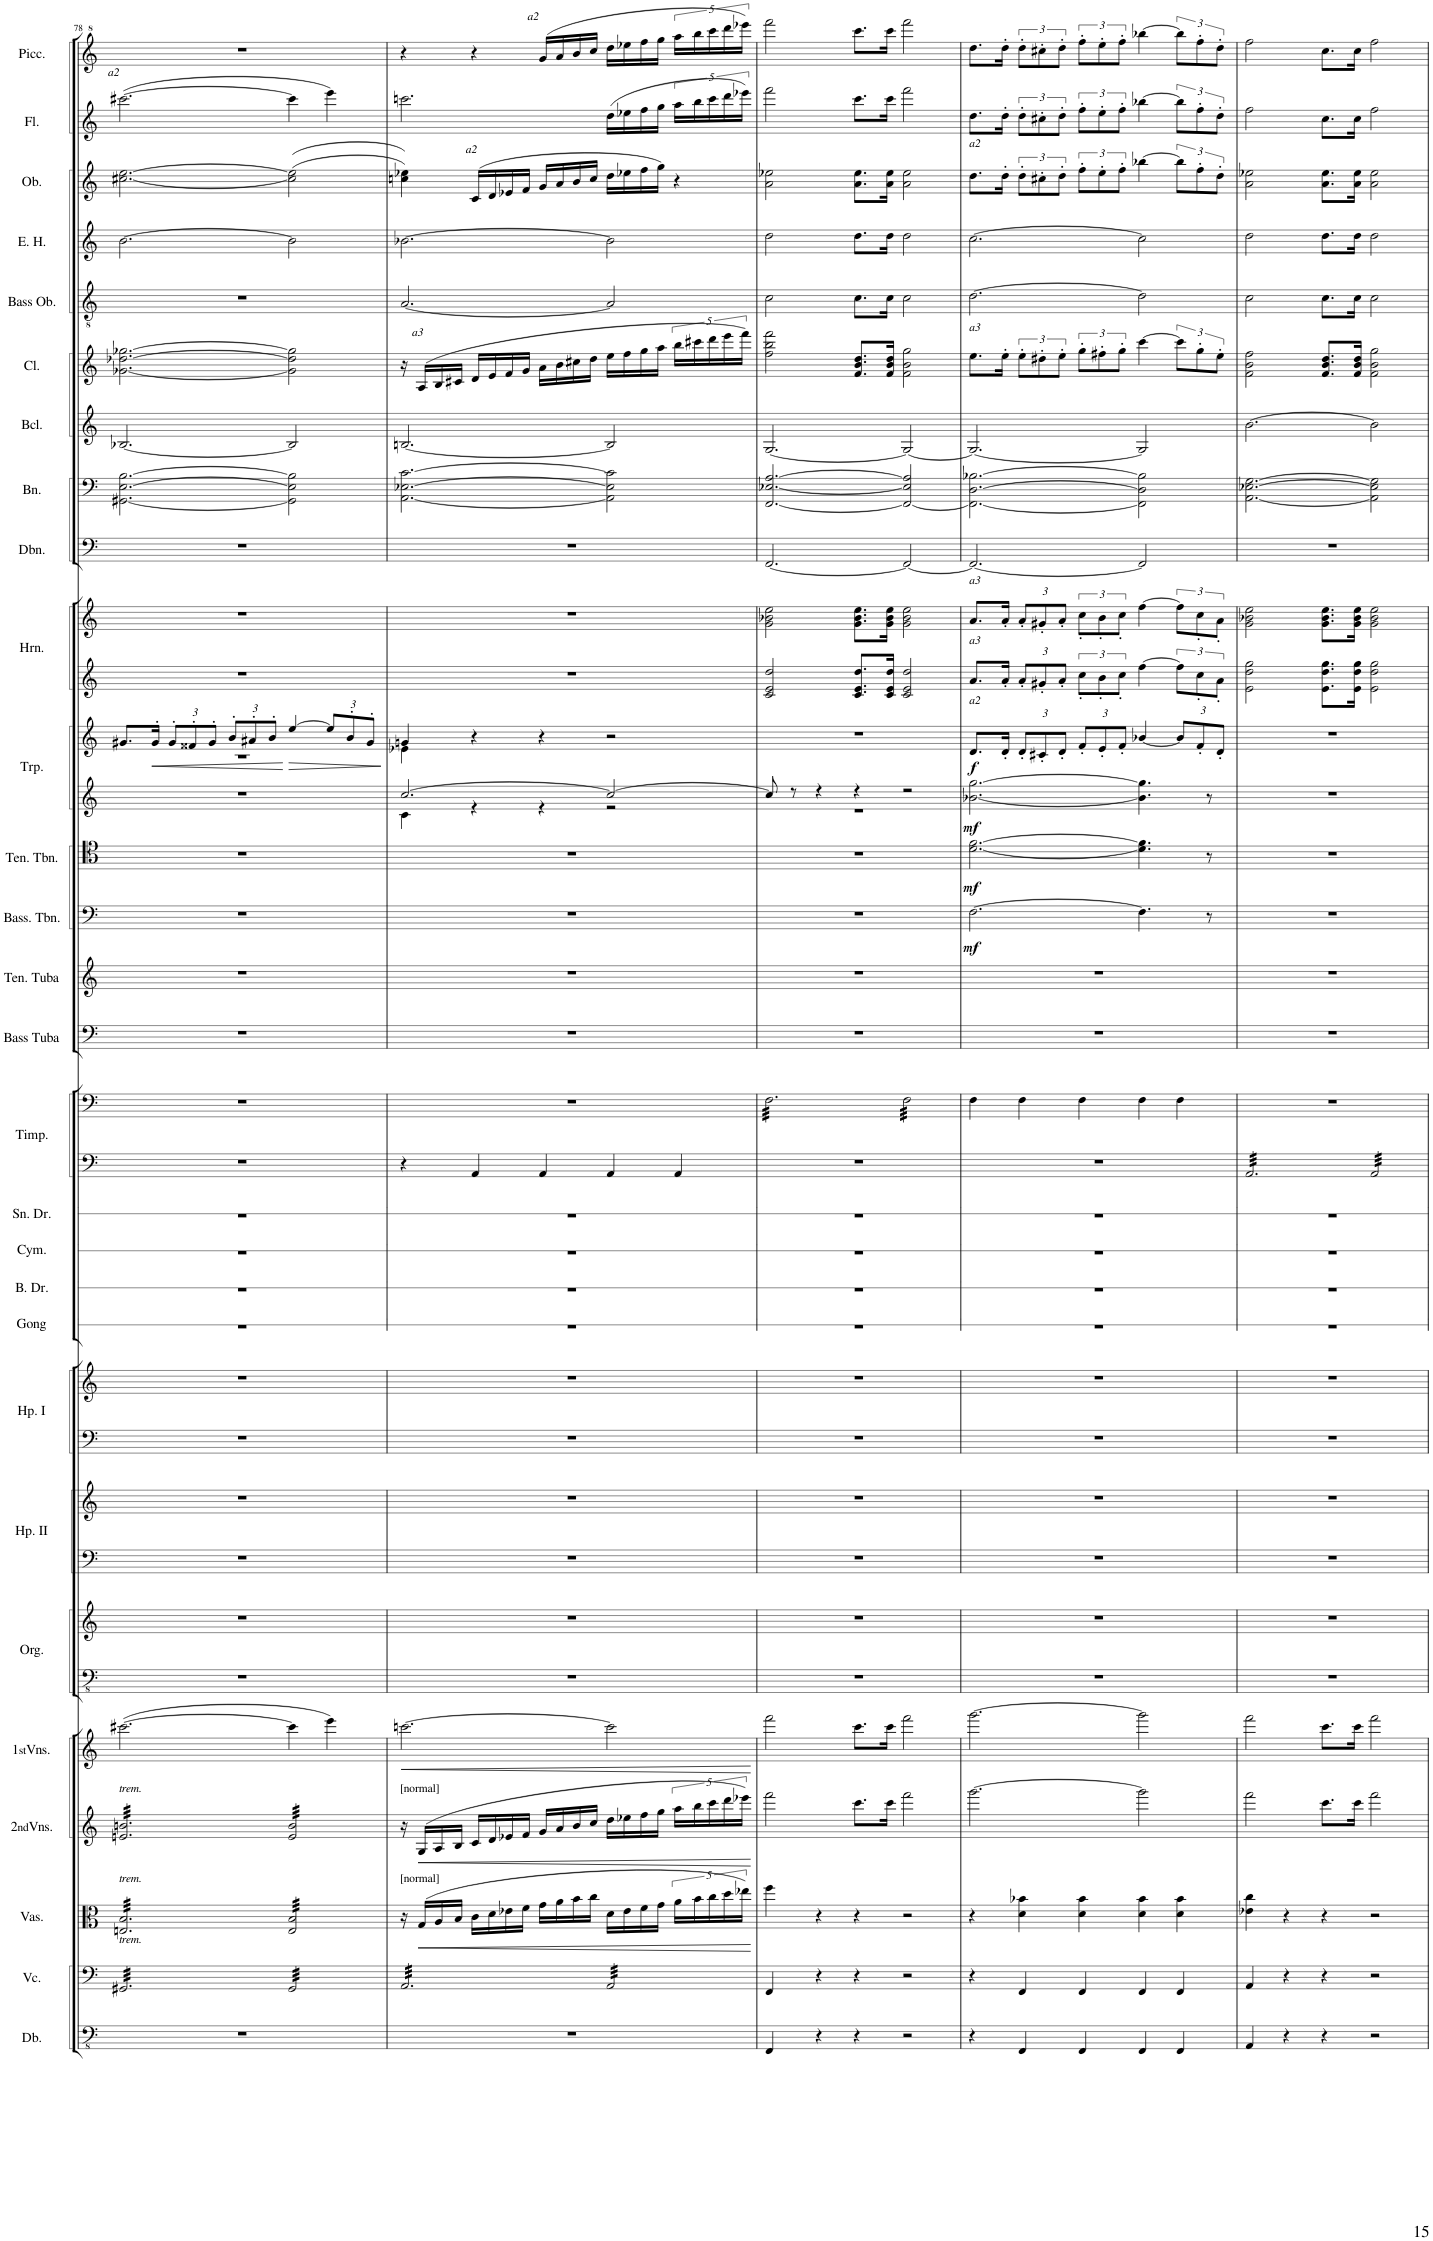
**kern	**kern	**kern	**kern	**kern	**kern	**kern	**kern	**kern	**kern	**kern	**kern	**kern	**kern	**kern	**kern	**kern	**kern	**kern	**kern	**dynam	**kern	**dynam	**kern	**dynam	**kern	**dynam	**kern	**kern	**kern	**kern	**kern	**kern	**kern	**kern	**kern	**kern	**kern
*part34	*part33	*part32	*part31	*part30	*part29	*part28	*part27	*part26	*part25	*part24	*part23	*part22	*part21	*part20	*part19	*part18	*part17	*part16	*part15	*part15	*part14	*part14	*part13	*part13	*part12	*part12	*part11	*part10	*part9	*part8	*part7	*part6	*part5	*part4	*part3	*part2	*part1
*staff34	*staff33	*staff32	*staff31	*staff30	*staff29	*staff28	*staff27	*staff26	*staff25	*staff24	*staff23	*staff22	*staff21	*staff20	*staff19	*staff18	*staff17	*staff16	*staff15	*staff15	*staff14	*staff14	*staff13	*staff13	*staff12	*staff12	*staff11	*staff10	*staff9	*staff8	*staff7	*staff6	*staff5	*staff4	*staff3	*staff2	*staff1
*I"Doublebasses	*I"Violoncellos	*I"Violas	*I"2ndViolins	*I"1stViolins	*I"Organ	*I"Organ	*I"Harp II	*I"Harp II	*I"Harp I	*I"Harp I	*I"Gong	*I"Bass Drum	*I"Cymbal	*I"Side Drum	*I"6 Timpani (two players)	*I"6 Timpani (two players)	*I"Bass Tuba	*I"Tenor Tuba in Bb	*I"Bass Trombone	*	*I"2 Tenor Trombones	*	*I"4 Trumpets in C	*	*I"4 Trumpets in C	*	*I"6 Horns in F	*I"6 Horns in F	*I"Double Bassoon	*I"3 Bassoons	*I"Bass Clarinet in Bb	*I"3 Clarinets in Bb	*I"Bass Oboe	*I"English Horn	*I"2 Oboes	*I"2 Flutes	*I"2 Piccolos
*I'Db.	*I'Vc.	*I'Vas.	*I'2ndVns.	*I'1stVns.	*I'Org.	*I'Org.	*I'Hp. II	*I'Hp. II	*I'Hp. I	*I'Hp. I	*I'Gong	*I'B. Dr.	*I'Cym.	*	*I'Timp.	*I'Timp.	*I'Bass Tuba	*I'Ten. Tuba	*I'Bass. Tbn.	*	*I'Ten. Tbn.	*	*I'Trp.	*	*I'Trp.	*	*I'Hrn.	*I'Hrn.	*I'Dbn.	*I'Bn.	*I'Bcl.	*I'Cl.	*I'Bass Ob.	*I'E. H.	*I'Ob.	*I'Fl.	*I'Picc.
!!LO:PB:g=z
*clefFv4	*clefF4	*clefC3	*clefG2	*clefG2	*clefFv4	*clefG2	*clefF4	*clefG2	*clefF4	*clefG2	*clefX	*clefX	*clefX	*clefX	*clefF4	*clefF4	*clefF4	*clefG2	*clefF4	*	*clefC4	*	*clefG2	*	*clefG2	*	*clefG2	*clefG2	*clefF4	*clefF4	*clefG2	*clefG2	*clefGv2	*clefG2	*clefG2	*clefG2	*clefG^2
*Trd7c12	*	*	*	*	*	*	*	*	*	*	*	*	*	*	*	*	*	*Trd8c14	*	*	*	*	*	*	*	*	*Trd4c7	*Trd4c7	*Trd7c12	*	*Trd8c14	*Trd1c2	*	*Trd4c7	*	*	*Trd-7c-12
*k[]	*k[]	*k[]	*k[]	*k[]	*k[]	*k[]	*k[]	*k[]	*k[]	*k[]	*k[]	*k[]	*k[]	*k[]	*k[]	*k[]	*k[]	*k[]	*k[]	*	*k[]	*	*k[]	*	*k[]	*	*k[]	*k[]	*k[]	*k[]	*k[]	*k[]	*k[]	*k[]	*k[]	*k[]	*k[]
*M5/4	*M5/4	*M5/4	*M5/4	*M5/4	*M5/4	*M5/4	*M5/4	*M5/4	*M5/4	*M5/4	*M5/4	*M5/4	*M5/4	*M5/4	*M5/4	*M5/4	*M5/4	*M5/4	*M5/4	*	*M5/4	*	*M5/4	*	*M5/4	*	*M5/4	*M5/4	*M5/4	*M5/4	*M5/4	*M5/4	*M5/4	*M5/4	*M5/4	*M5/4	*M5/4
=78	=78	=78	=78	=78	=78	=78	=78	=78	=78	=78	=78	=78	=78	=78	=78	=78	=78	=78	=78	=78	=78	=78	=78	=78	=78	=78	=78	=78	=78	=78	=78	=78	=78	=78	=78	=78	=78
*	*	*	*	*	*	*	*	*	*	*	*	*	*	*	*	*	*	*	*	*	*	*	*	*	*^	*	*	*	*	*	*	*	*	*	*	*	*
!	!	!	!	!	!	!	!	!	!	!	!	!	!	!	!	!	!	!	!	!	!	!	!	!	!	!	!	!	!	!	!	!	!	!	!	!	!LO:TX:a:i:t=a2	!
!	!	!	!LO:TX:a:i:t=trem.	!	!	!	!	!	!	!	!	!	!	!	!	!	!	!	!	!	!	!	!	!	!	!	!	!	!	!	!	!	!	!	!	!	!	!
!	!	!LO:TX:a:i:t=trem.	!	!	!	!	!	!	!	!	!	!	!	!	!	!	!	!	!	!	!	!	!	!	!	!	!	!	!	!	!	!	!	!	!	!	!	!
!	!LO:TX:a:i:t=trem.	!	!	!	!	!	!	!	!	!	!	!	!	!	!	!	!	!	!	!	!	!	!	!	!	!	!	!	!	!	!	!	!	!	!	!	!	!
*	*tremolo	*	*	*	*	*	*	*	*	*	*	*	*	*	*	*	*	*	*	*	*	*	*	*	*	*	*	*	*	*	*	*	*	*	*	*	*	*
*	*	*tremolo	*	*	*	*	*	*	*	*	*	*	*	*	*	*	*	*	*	*	*	*	*	*	*	*	*	*	*	*	*	*	*	*	*	*	*	*
*	*	*	*tremolo	*	*	*	*	*	*	*	*	*	*	*	*	*	*	*	*	*	*	*	*	*	*	*	*	*	*	*	*	*	*	*	*	*	*	*
4%5r	32GG#X/LLL	32En/ 32B/LLL	32en/ 32bn/LLL	([2.ccc#X\	4%5r	4%5r	4%5r	4%5r	4%5r	4%5r	4%5r	4%5r	4%5r	4%5r	4%5r	4%5r	4%5r	4%5r	4%5r	.	4%5r	.	4%5r	.	8.g#X/L	4%5r	.	4%5r	4%5r	4%5r	[2.GG#X\ [2.E\ [2.B\	[2.B-X/	[2.g-X\ [2.dd-X\ [2.gg-X\	4%5r	[2.b\	[2.cc#X\ [2.ee\	([2.ccc#X\	4%5r
.	32GG#X/	32En/ 32B/	32en/ 32bn/	.	.	.	.	.	.	.	.	.	.	.	.	.	.	.	.	.	.	.	.	.	.	.	.	.	.	.	.	.	.	.	.	.	.	.
.	32GG#X/	32En/ 32B/	32en/ 32bn/	.	.	.	.	.	.	.	.	.	.	.	.	.	.	.	.	.	.	.	.	.	.	.	.	.	.	.	.	.	.	.	.	.	.	.
.	32GG#X/	32En/ 32B/	32en/ 32bn/	.	.	.	.	.	.	.	.	.	.	.	.	.	.	.	.	.	.	.	.	.	.	.	.	.	.	.	.	.	.	.	.	.	.	.
.	32GG#X/	32En/ 32B/	32en/ 32bn/	.	.	.	.	.	.	.	.	.	.	.	.	.	.	.	.	.	.	.	.	.	.	.	.	.	.	.	.	.	.	.	.	.	.	.
.	32GG#X/	32En/ 32B/	32en/ 32bn/	.	.	.	.	.	.	.	.	.	.	.	.	.	.	.	.	.	.	.	.	.	.	.	.	.	.	.	.	.	.	.	.	.	.	.
!	!	!	!	!	!	!	!	!	!	!	!	!	!	!	!	!	!	!	!	!	!	!	!	!	!	!	!LO:HP:b	!	!	!	!	!	!	!	!	!	!	!
.	32GG#X/	32En/ 32B/	32en/ 32bn/	.	.	.	.	.	.	.	.	.	.	.	.	.	.	.	.	.	.	.	.	.	16g#'>/Jk	.	<	.	.	.	.	.	.	.	.	.	.	.
.	32GG#X/	32En/ 32B/	32en/ 32bn/	.	.	.	.	.	.	.	.	.	.	.	.	.	.	.	.	.	.	.	.	.	.	.	.	.	.	.	.	.	.	.	.	.	.	.
*	*	*	*	*	*	*	*	*	*	*	*	*	*	*	*	*	*	*	*	*	*	*	*	*	*Xbrackettup	*	*	*	*	*	*	*	*	*	*	*	*	*
.	32GG#X/	32En/ 32B/	32en/ 32bn/	.	.	.	.	.	.	.	.	.	.	.	.	.	.	.	.	.	.	.	.	.	12g#'>/L	.	.	.	.	.	.	.	.	.	.	.	.	.
.	32GG#X/	32En/ 32B/	32en/ 32bn/	.	.	.	.	.	.	.	.	.	.	.	.	.	.	.	.	.	.	.	.	.	.	.	.	.	.	.	.	.	.	.	.	.	.	.
.	32GG#X/	32En/ 32B/	32en/ 32bn/	.	.	.	.	.	.	.	.	.	.	.	.	.	.	.	.	.	.	.	.	.	.	.	.	.	.	.	.	.	.	.	.	.	.	.
.	.	.	.	.	.	.	.	.	.	.	.	.	.	.	.	.	.	.	.	.	.	.	.	.	12f##X'>/	.	.	.	.	.	.	.	.	.	.	.	.	.
.	32GG#X/	32En/ 32B/	32en/ 32bn/	.	.	.	.	.	.	.	.	.	.	.	.	.	.	.	.	.	.	.	.	.	.	.	.	.	.	.	.	.	.	.	.	.	.	.
.	32GG#X/	32En/ 32B/	32en/ 32bn/	.	.	.	.	.	.	.	.	.	.	.	.	.	.	.	.	.	.	.	.	.	.	.	.	.	.	.	.	.	.	.	.	.	.	.
.	32GG#X/	32En/ 32B/	32en/ 32bn/	.	.	.	.	.	.	.	.	.	.	.	.	.	.	.	.	.	.	.	.	.	.	.	.	.	.	.	.	.	.	.	.	.	.	.
.	.	.	.	.	.	.	.	.	.	.	.	.	.	.	.	.	.	.	.	.	.	.	.	.	12g#'>/J	.	.	.	.	.	.	.	.	.	.	.	.	.
.	32GG#X/	32En/ 32B/	32en/ 32bn/	.	.	.	.	.	.	.	.	.	.	.	.	.	.	.	.	.	.	.	.	.	.	.	.	.	.	.	.	.	.	.	.	.	.	.
.	32GG#X/	32En/ 32B/	32en/ 32bn/	.	.	.	.	.	.	.	.	.	.	.	.	.	.	.	.	.	.	.	.	.	.	.	.	.	.	.	.	.	.	.	.	.	.	.
.	32GG#X/	32En/ 32B/	32en/ 32bn/	.	.	.	.	.	.	.	.	.	.	.	.	.	.	.	.	.	.	.	.	.	12b'>/L	.	.	.	.	.	.	.	.	.	.	.	.	.
.	32GG#X/	32En/ 32B/	32en/ 32bn/	.	.	.	.	.	.	.	.	.	.	.	.	.	.	.	.	.	.	.	.	.	.	.	.	.	.	.	.	.	.	.	.	.	.	.
.	32GG#X/	32En/ 32B/	32en/ 32bn/	.	.	.	.	.	.	.	.	.	.	.	.	.	.	.	.	.	.	.	.	.	.	.	.	.	.	.	.	.	.	.	.	.	.	.
.	.	.	.	.	.	.	.	.	.	.	.	.	.	.	.	.	.	.	.	.	.	.	.	.	12a#X'>/	.	.	.	.	.	.	.	.	.	.	.	.	.
.	32GG#X/	32En/ 32B/	32en/ 32bn/	.	.	.	.	.	.	.	.	.	.	.	.	.	.	.	.	.	.	.	.	.	.	.	.	.	.	.	.	.	.	.	.	.	.	.
.	32GG#X/	32En/ 32B/	32en/ 32bn/	.	.	.	.	.	.	.	.	.	.	.	.	.	.	.	.	.	.	.	.	.	.	.	.	.	.	.	.	.	.	.	.	.	.	.
.	32GG#X/	32En/ 32B/	32en/ 32bn/	.	.	.	.	.	.	.	.	.	.	.	.	.	.	.	.	.	.	.	.	.	.	.	.	.	.	.	.	.	.	.	.	.	.	.
.	.	.	.	.	.	.	.	.	.	.	.	.	.	.	.	.	.	.	.	.	.	.	.	.	12b'>/J	.	.	.	.	.	.	.	.	.	.	.	.	.
.	32GG#X/	32En/ 32B/	32en/ 32bn/	.	.	.	.	.	.	.	.	.	.	.	.	.	.	.	.	.	.	.	.	.	.	.	.	.	.	.	.	.	.	.	.	.	.	.
.	32GG#X/JJJ	32En/ 32B/JJJ	32en/ 32bn/JJJ	.	.	.	.	.	.	.	.	.	.	.	.	.	.	.	.	.	.	.	.	.	.	.	.	.	.	.	.	.	.	.	.	.	.	.
.	32GG#/LLL	32E/ 32B/LLL	32e/ 32b/LLL	4ccc#\]	.	.	.	.	.	.	.	.	.	.	.	.	.	.	.	.	.	.	.	.	[4ee/	.	.	.	.	.	2GG#\] 2E\] 2B\]	2B-/]	2g-\] 2dd-\] 2gg-\]	.	2b\]	((2cc#\] 2ee\]	4ccc#\]	.
.	32GG#/	32E/ 32B/	32e/ 32b/	.	.	.	.	.	.	.	.	.	.	.	.	.	.	.	.	.	.	.	.	.	.	.	.	.	.	.	.	.	.	.	.	.	.	.
.	32GG#/	32E/ 32B/	32e/ 32b/	.	.	.	.	.	.	.	.	.	.	.	.	.	.	.	.	.	.	.	.	.	.	.	.	.	.	.	.	.	.	.	.	.	.	.
.	32GG#/	32E/ 32B/	32e/ 32b/	.	.	.	.	.	.	.	.	.	.	.	.	.	.	.	.	.	.	.	.	.	.	.	.	.	.	.	.	.	.	.	.	.	.	.
.	32GG#/	32E/ 32B/	32e/ 32b/	.	.	.	.	.	.	.	.	.	.	.	.	.	.	.	.	.	.	.	.	.	.	.	.	.	.	.	.	.	.	.	.	.	.	.
.	32GG#/	32E/ 32B/	32e/ 32b/	.	.	.	.	.	.	.	.	.	.	.	.	.	.	.	.	.	.	.	.	.	.	.	.	.	.	.	.	.	.	.	.	.	.	.
.	32GG#/	32E/ 32B/	32e/ 32b/	.	.	.	.	.	.	.	.	.	.	.	.	.	.	.	.	.	.	.	.	.	.	.	.	.	.	.	.	.	.	.	.	.	.	.
.	32GG#/	32E/ 32B/	32e/ 32b/	.	.	.	.	.	.	.	.	.	.	.	.	.	.	.	.	.	.	.	.	.	.	.	.	.	.	.	.	.	.	.	.	.	.	.
.	32GG#/	32E/ 32B/	32e/ 32b/	4eee\)	.	.	.	.	.	.	.	.	.	.	.	.	.	.	.	.	.	.	.	.	12ee/L]	.	.	.	.	.	.	.	.	.	.	.	4eee\)	.
.	32GG#/	32E/ 32B/	32e/ 32b/	.	.	.	.	.	.	.	.	.	.	.	.	.	.	.	.	.	.	.	.	.	.	.	.	.	.	.	.	.	.	.	.	.	.	.
.	32GG#/	32E/ 32B/	32e/ 32b/	.	.	.	.	.	.	.	.	.	.	.	.	.	.	.	.	.	.	.	.	.	.	.	.	.	.	.	.	.	.	.	.	.	.	.
.	.	.	.	.	.	.	.	.	.	.	.	.	.	.	.	.	.	.	.	.	.	.	.	.	12b'>/	.	.	.	.	.	.	.	.	.	.	.	.	.
.	32GG#/	32E/ 32B/	32e/ 32b/	.	.	.	.	.	.	.	.	.	.	.	.	.	.	.	.	.	.	.	.	.	.	.	.	.	.	.	.	.	.	.	.	.	.	.
.	32GG#/	32E/ 32B/	32e/ 32b/	.	.	.	.	.	.	.	.	.	.	.	.	.	.	.	.	.	.	.	.	.	.	.	.	.	.	.	.	.	.	.	.	.	.	.
.	32GG#/	32E/ 32B/	32e/ 32b/	.	.	.	.	.	.	.	.	.	.	.	.	.	.	.	.	.	.	.	.	.	.	.	.	.	.	.	.	.	.	.	.	.	.	.
.	.	.	.	.	.	.	.	.	.	.	.	.	.	.	.	.	.	.	.	.	.	.	.	.	12g#'>/J	.	.	.	.	.	.	.	.	.	.	.	.	.
.	32GG#/	32E/ 32B/	32e/ 32b/	.	.	.	.	.	.	.	.	.	.	.	.	.	.	.	.	.	.	.	.	.	.	.	.	.	.	.	.	.	.	.	.	.	.	.
.	32GG#/JJJ	32E/ 32B/JJJ	32e/ 32b/JJJ	.	.	.	.	.	.	.	.	.	.	.	.	.	.	.	.	.	.	.	.	.	.	.	.	.	.	.	.	.	.	.	.	.	.	.
*	*	*	*Xtremolo	*	*	*	*	*	*	*	*	*	*	*	*	*	*	*	*	*	*	*	*	*	*	*	*	*	*	*	*	*	*	*	*	*	*	*
*	*	*Xtremolo	*	*	*	*	*	*	*	*	*	*	*	*	*	*	*	*	*	*	*	*	*	*	*	*	*	*	*	*	*	*	*	*	*	*	*	*
*	*	*	*	*	*	*	*	*	*	*	*	*	*	*	*	*	*	*	*	*	*	*	*	*	*v	*v	*	*	*	*	*	*	*	*	*	*	*	*
.	.	.	.	.	.	.	.	.	.	.	.	.	.	.	.	.	.	.	.	.	.	.	.	.	.	[	.	.	.	.	.	.	.	.	.	.	.
=79	=79	=79	=79	=79	=79	=79	=79	=79	=79	=79	=79	=79	=79	=79	=79	=79	=79	=79	=79	=79	=79	=79	=79	=79	=79	=79	=79	=79	=79	=79	=79	=79	=79	=79	=79	=79	=79
*	*	*	*	*	*	*	*	*	*	*	*	*	*	*	*	*	*	*	*	*	*	*	*^	*	*^	*	*	*	*	*	*	*	*	*	*	*	*
!	!	!	!LO:TX:a:t=[normal]	!	!	!	!	!	!	!	!	!	!	!	!	!	!	!	!	!	!	!	!	!	!	!	!	!	!	!	!	!	!	!	!	!	!	!	!
!	!	!LO:TX:a:t=[normal]	!	!	!	!	!	!	!	!	!	!	!	!	!	!	!	!	!	!	!	!	!	!	!	!	!	!	!	!	!	!	!	!	!	!	!	!	!
4%5r	32AA/LLL	16r	16r	[2.cccn\	4%5r	4%5r	4%5r	4%5r	4%5r	4%5r	4%5r	4%5r	4%5r	4%5r	4r	4%5r	4%5r	4%5r	4%5r	.	4%5r	.	[2.cc/	4c\	.	4gn/	4e-X\	.	4%5r	4%5r	4%5r	[2.AA\ [2.E-X\ [2.c\	[2.Bn/	16r	[2.A/	[2.b-X\	4ccn\ 4ee-X\))	2.cccn\	4r
.	32AA/	.	.	.	.	.	.	.	.	.	.	.	.	.	.	.	.	.	.	.	.	.	.	.	.	.	.	.	.	.	.	.	.	.	.	.	.	.	.
!	!	!	!	!	!	!	!	!	!	!	!	!	!	!	!	!	!	!	!	!	!	!	!	!	!	!	!	!	!	!	!	!	!	!LO:TX:a:i:t=a3	!	!	!	!	!
.	32AA/	(16G/LL	(16G/LL	.	.	.	.	.	.	.	.	.	.	.	.	.	.	.	.	.	.	.	.	.	.	.	.	.	.	.	.	.	.	(16A/LL	.	.	.	.	.
.	32AA/	.	.	.	.	.	.	.	.	.	.	.	.	.	.	.	.	.	.	.	.	.	.	.	.	.	.	.	.	.	.	.	.	.	.	.	.	.	.
.	32AA/	16A/	16A/	.	.	.	.	.	.	.	.	.	.	.	.	.	.	.	.	.	.	.	.	.	.	.	.	.	.	.	.	.	.	16B/	.	.	.	.	.
.	32AA/	.	.	.	.	.	.	.	.	.	.	.	.	.	.	.	.	.	.	.	.	.	.	.	.	.	.	.	.	.	.	.	.	.	.	.	.	.	.
.	32AA/	16B/JJ	16B/JJ	.	.	.	.	.	.	.	.	.	.	.	.	.	.	.	.	.	.	.	.	.	.	.	.	.	.	.	.	.	.	16c#X/JJ	.	.	.	.	.
.	32AA/	.	.	.	.	.	.	.	.	.	.	.	.	.	.	.	.	.	.	.	.	.	.	.	.	.	.	.	.	.	.	.	.	.	.	.	.	.	.
!	!	!	!	!	!	!	!	!	!	!	!	!	!	!	!	!	!	!	!	!	!	!	!	!	!	!	!	!	!	!	!	!	!	!	!	!	!LO:TX:a:i:t=a2	!	!
.	32AA/	16c\LL	16c/LL	.	.	.	.	.	.	.	.	.	.	.	4AA/	.	.	.	.	.	.	.	.	4r	.	4r	1ryy	.	.	.	.	.	.	16d/LL	.	.	(16c/LL	.	4r
.	32AA/	.	.	.	.	.	.	.	.	.	.	.	.	.	.	.	.	.	.	.	.	.	.	.	.	.	.	.	.	.	.	.	.	.	.	.	.	.	.
.	32AA/	16d\	16d/	.	.	.	.	.	.	.	.	.	.	.	.	.	.	.	.	.	.	.	.	.	.	.	.	.	.	.	.	.	.	16e/	.	.	16d/	.	.
.	32AA/	.	.	.	.	.	.	.	.	.	.	.	.	.	.	.	.	.	.	.	.	.	.	.	.	.	.	.	.	.	.	.	.	.	.	.	.	.	.
.	32AA/	16e-X\	16e-X/	.	.	.	.	.	.	.	.	.	.	.	.	.	.	.	.	.	.	.	.	.	.	.	.	.	.	.	.	.	.	16f/	.	.	16e-X/	.	.
.	32AA/	.	.	.	.	.	.	.	.	.	.	.	.	.	.	.	.	.	.	.	.	.	.	.	.	.	.	.	.	.	.	.	.	.	.	.	.	.	.
.	32AA/	16f\JJ	16f/JJ	.	.	.	.	.	.	.	.	.	.	.	.	.	.	.	.	.	.	.	.	.	.	.	.	.	.	.	.	.	.	16g/JJ	.	.	16f/JJ	.	.
.	32AA/	.	.	.	.	.	.	.	.	.	.	.	.	.	.	.	.	.	.	.	.	.	.	.	.	.	.	.	.	.	.	.	.	.	.	.	.	.	.
!	!	!	!	!	!	!	!	!	!	!	!	!	!	!	!	!	!	!	!	!	!	!	!	!	!	!	!	!	!	!	!	!	!	!	!	!	!	!	!LO:TX:a:i:t=a2
.	32AA/	16g\LL	16g/LL	.	.	.	.	.	.	.	.	.	.	.	4AA/	.	.	.	.	.	.	.	.	4r	.	4r	.	.	.	.	.	.	.	16a\LL	.	.	16g/LL	.	(16gg/LL
.	32AA/	.	.	.	.	.	.	.	.	.	.	.	.	.	.	.	.	.	.	.	.	.	.	.	.	.	.	.	.	.	.	.	.	.	.	.	.	.	.
.	32AA/	16a\	16a/	.	.	.	.	.	.	.	.	.	.	.	.	.	.	.	.	.	.	.	.	.	.	.	.	.	.	.	.	.	.	16b\	.	.	16a/	.	16aa/
.	32AA/	.	.	.	.	.	.	.	.	.	.	.	.	.	.	.	.	.	.	.	.	.	.	.	.	.	.	.	.	.	.	.	.	.	.	.	.	.	.
.	32AA/	16b\	16b/	.	.	.	.	.	.	.	.	.	.	.	.	.	.	.	.	.	.	.	.	.	.	.	.	.	.	.	.	.	.	16cc#X\	.	.	16b/	.	16bb/
.	32AA/	.	.	.	.	.	.	.	.	.	.	.	.	.	.	.	.	.	.	.	.	.	.	.	.	.	.	.	.	.	.	.	.	.	.	.	.	.	.
.	32AA/	16cc\JJ	16cc/JJ	.	.	.	.	.	.	.	.	.	.	.	.	.	.	.	.	.	.	.	.	.	.	.	.	.	.	.	.	.	.	16dd\JJ	.	.	16cc/JJ	.	16ccc/JJ
.	32AA/JJJ	.	.	.	.	.	.	.	.	.	.	.	.	.	.	.	.	.	.	.	.	.	.	.	.	.	.	.	.	.	.	.	.	.	.	.	.	.	.
.	32AA/LLL	16d\LL	16dd\LL	2ccc\]	.	.	.	.	.	.	.	.	.	.	4AA/	.	.	.	.	.	.	.	2cc/_	2r	.	2r	.	.	.	.	.	2AA\] 2E-\] 2c\]	2B/]	16ee\LL	2A/]	2b-\]	16dd\LL	(16dd\LL	16ddd\LL
.	32AA/	.	.	.	.	.	.	.	.	.	.	.	.	.	.	.	.	.	.	.	.	.	.	.	.	.	.	.	.	.	.	.	.	.	.	.	.	.	.
.	32AA/	16e-\	16ee-X\	.	.	.	.	.	.	.	.	.	.	.	.	.	.	.	.	.	.	.	.	.	.	.	.	.	.	.	.	.	.	16ff\	.	.	16ee-X\	16ee-X\	16eee-X\
.	32AA/	.	.	.	.	.	.	.	.	.	.	.	.	.	.	.	.	.	.	.	.	.	.	.	.	.	.	.	.	.	.	.	.	.	.	.	.	.	.
.	32AA/	16f\	16ff\	.	.	.	.	.	.	.	.	.	.	.	.	.	.	.	.	.	.	.	.	.	.	.	.	.	.	.	.	.	.	16gg\	.	.	16ff\	16ff\	16fff\
.	32AA/	.	.	.	.	.	.	.	.	.	.	.	.	.	.	.	.	.	.	.	.	.	.	.	.	.	.	.	.	.	.	.	.	.	.	.	.	.	.
.	32AA/	16g\JJ	16gg\JJ	.	.	.	.	.	.	.	.	.	.	.	.	.	.	.	.	.	.	.	.	.	.	.	.	.	.	.	.	.	.	16aa\JJ	.	.	16gg\JJ)	16gg\JJ	16ggg\JJ
.	32AA/	.	.	.	.	.	.	.	.	.	.	.	.	.	.	.	.	.	.	.	.	.	.	.	.	.	.	.	.	.	.	.	.	.	.	.	.	.	.
.	32AA/	20a\LL	20aa\LL	.	.	.	.	.	.	.	.	.	.	.	4AA/	.	.	.	.	.	.	.	.	.	.	.	.	.	.	.	.	.	.	20bb\LL	.	.	4r	20aa\LL	20aaa\LL
.	32AA/	.	.	.	.	.	.	.	.	.	.	.	.	.	.	.	.	.	.	.	.	.	.	.	.	.	.	.	.	.	.	.	.	.	.	.	.	.	.
.	.	20b\	20bb\	.	.	.	.	.	.	.	.	.	.	.	.	.	.	.	.	.	.	.	.	.	.	.	.	.	.	.	.	.	.	20ccc#X\	.	.	.	20bb\	20bbb\
.	32AA/	.	.	.	.	.	.	.	.	.	.	.	.	.	.	.	.	.	.	.	.	.	.	.	.	.	.	.	.	.	.	.	.	.	.	.	.	.	.
.	32AA/	.	.	.	.	.	.	.	.	.	.	.	.	.	.	.	.	.	.	.	.	.	.	.	.	.	.	.	.	.	.	.	.	.	.	.	.	.	.
.	.	20cc\	20ccc\	.	.	.	.	.	.	.	.	.	.	.	.	.	.	.	.	.	.	.	.	.	.	.	.	.	.	.	.	.	.	20ddd\	.	.	.	20ccc\	20cccc\
.	32AA/	.	.	.	.	.	.	.	.	.	.	.	.	.	.	.	.	.	.	.	.	.	.	.	.	.	.	.	.	.	.	.	.	.	.	.	.	.	.
.	.	20dd\	20ddd\	.	.	.	.	.	.	.	.	.	.	.	.	.	.	.	.	.	.	.	.	.	.	.	.	.	.	.	.	.	.	20eee\	.	.	.	20ddd\	20dddd\
.	32AA/	.	.	.	.	.	.	.	.	.	.	.	.	.	.	.	.	.	.	.	.	.	.	.	.	.	.	.	.	.	.	.	.	.	.	.	.	.	.
.	32AA/	.	.	.	.	.	.	.	.	.	.	.	.	.	.	.	.	.	.	.	.	.	.	.	.	.	.	.	.	.	.	.	.	.	.	.	.	.	.
.	.	20ee-X\JJ)	20eee-X\JJ)	.	.	.	.	.	.	.	.	.	.	.	.	.	.	.	.	.	.	.	.	.	.	.	.	.	.	.	.	.	.	20fff\JJ)	.	.	.	20eee-X\JJ)	20eeee-X\JJ)
.	32AA/JJJ	.	.	.	.	.	.	.	.	.	.	.	.	.	.	.	.	.	.	.	.	.	.	.	.	.	.	.	.	.	.	.	.	.	.	.	.	.	.
*	*Xtremolo	*	*	*	*	*	*	*	*	*	*	*	*	*	*	*	*	*	*	*	*	*	*	*	*	*	*	*	*	*	*	*	*	*	*	*	*	*	*
*	*	*	*	*	*	*	*	*	*	*	*	*	*	*	*	*	*	*	*	*	*	*	*	*	*	*v	*v	*	*	*	*	*	*	*	*	*	*	*	*
=80	=80	=80	=80	=80	=80	=80	=80	=80	=80	=80	=80	=80	=80	=80	=80	=80	=80	=80	=80	=80	=80	=80	=80	=80	=80	=80	=80	=80	=80	=80	=80	=80	=80	=80	=80	=80	=80	=80
*	*	*	*	*	*	*	*	*	*	*	*	*	*	*	*	*tremolo	*	*	*	*	*	*	*	*	*	*	*	*	*	*	*	*	*	*	*	*	*	*
4FFF/	4FF/	4ff\	2fff\	2fff\	4%5r	4%5r	4%5r	4%5r	4%5r	4%5r	4%5r	4%5r	4%5r	4%5r	4%5r	32F\LLL	4%5r	4%5r	4%5r	.	4%5r	.	8cc/]	4%5r	.	4%5r	.	2c/ 2e/ 2dd/	2g\ 2b-X\ 2ee\	[2.FF/	[2.FF/ [2.E-X/ [2.A/	[2.G/	2ff\ 2bb\ 2fff\	2c\	2dd\	2a\ 2ee-X\	2fff\	2ffff\
.	.	.	.	.	.	.	.	.	.	.	.	.	.	.	.	32F\	.	.	.	.	.	.	.	.	.	.	.	.	.	.	.	.	.	.	.	.	.	.
.	.	.	.	.	.	.	.	.	.	.	.	.	.	.	.	32F\	.	.	.	.	.	.	.	.	.	.	.	.	.	.	.	.	.	.	.	.	.	.
.	.	.	.	.	.	.	.	.	.	.	.	.	.	.	.	32F\	.	.	.	.	.	.	.	.	.	.	.	.	.	.	.	.	.	.	.	.	.	.
.	.	.	.	.	.	.	.	.	.	.	.	.	.	.	.	32F\	.	.	.	.	.	.	8r	.	.	.	.	.	.	.	.	.	.	.	.	.	.	.
.	.	.	.	.	.	.	.	.	.	.	.	.	.	.	.	32F\	.	.	.	.	.	.	.	.	.	.	.	.	.	.	.	.	.	.	.	.	.	.
.	.	.	.	.	.	.	.	.	.	.	.	.	.	.	.	32F\	.	.	.	.	.	.	.	.	.	.	.	.	.	.	.	.	.	.	.	.	.	.
.	.	.	.	.	.	.	.	.	.	.	.	.	.	.	.	32F\	.	.	.	.	.	.	.	.	.	.	.	.	.	.	.	.	.	.	.	.	.	.
4r	4r	4r	.	.	.	.	.	.	.	.	.	.	.	.	.	32F\	.	.	.	.	.	.	4r	.	.	.	.	.	.	.	.	.	.	.	.	.	.	.
.	.	.	.	.	.	.	.	.	.	.	.	.	.	.	.	32F\	.	.	.	.	.	.	.	.	.	.	.	.	.	.	.	.	.	.	.	.	.	.
.	.	.	.	.	.	.	.	.	.	.	.	.	.	.	.	32F\	.	.	.	.	.	.	.	.	.	.	.	.	.	.	.	.	.	.	.	.	.	.
.	.	.	.	.	.	.	.	.	.	.	.	.	.	.	.	32F\	.	.	.	.	.	.	.	.	.	.	.	.	.	.	.	.	.	.	.	.	.	.
.	.	.	.	.	.	.	.	.	.	.	.	.	.	.	.	32F\	.	.	.	.	.	.	.	.	.	.	.	.	.	.	.	.	.	.	.	.	.	.
.	.	.	.	.	.	.	.	.	.	.	.	.	.	.	.	32F\	.	.	.	.	.	.	.	.	.	.	.	.	.	.	.	.	.	.	.	.	.	.
.	.	.	.	.	.	.	.	.	.	.	.	.	.	.	.	32F\	.	.	.	.	.	.	.	.	.	.	.	.	.	.	.	.	.	.	.	.	.	.
.	.	.	.	.	.	.	.	.	.	.	.	.	.	.	.	32F\	.	.	.	.	.	.	.	.	.	.	.	.	.	.	.	.	.	.	.	.	.	.
4r	4r	4r	8.ccc\L	8.ccc\L	.	.	.	.	.	.	.	.	.	.	.	32F\	.	.	.	.	.	.	4r	.	.	.	.	8.c/ 8.e/ 8.dd/L	8.g\ 8.b-\ 8.ee\L	.	.	.	8.f/ 8.b/ 8.dd/L	8.c\L	8.dd\L	8.a\ 8.ee-\L	8.ccc\L	8.cccc\L
.	.	.	.	.	.	.	.	.	.	.	.	.	.	.	.	32F\	.	.	.	.	.	.	.	.	.	.	.	.	.	.	.	.	.	.	.	.	.	.
.	.	.	.	.	.	.	.	.	.	.	.	.	.	.	.	32F\	.	.	.	.	.	.	.	.	.	.	.	.	.	.	.	.	.	.	.	.	.	.
.	.	.	.	.	.	.	.	.	.	.	.	.	.	.	.	32F\	.	.	.	.	.	.	.	.	.	.	.	.	.	.	.	.	.	.	.	.	.	.
.	.	.	.	.	.	.	.	.	.	.	.	.	.	.	.	32F\	.	.	.	.	.	.	.	.	.	.	.	.	.	.	.	.	.	.	.	.	.	.
.	.	.	.	.	.	.	.	.	.	.	.	.	.	.	.	32F\	.	.	.	.	.	.	.	.	.	.	.	.	.	.	.	.	.	.	.	.	.	.
.	.	.	16ccc\Jk	16ccc\Jk	.	.	.	.	.	.	.	.	.	.	.	32F\	.	.	.	.	.	.	.	.	.	.	.	16c/ 16e/ 16dd/Jk	16g\ 16b-\ 16ee\Jk	.	.	.	16f/ 16b/ 16dd/Jk	16c\Jk	16dd\Jk	16a\ 16ee-\Jk	16ccc\Jk	16cccc\Jk
.	.	.	.	.	.	.	.	.	.	.	.	.	.	.	.	32F\JJJ	.	.	.	.	.	.	.	.	.	.	.	.	.	.	.	.	.	.	.	.	.	.
2r	2r	2r	2fff\	2fff\	.	.	.	.	.	.	.	.	.	.	.	32F\LLL	.	.	.	.	.	.	2r	.	.	.	.	2c/ 2e/ 2dd/	2g\ 2b-\ 2ee\	2FF/_	2FF/_ 2E-/] 2A/]	2G/_	2f\ 2b\ 2gg\	2c\	2dd\	2a\ 2ee-\	2fff\	2ffff\
.	.	.	.	.	.	.	.	.	.	.	.	.	.	.	.	32F\	.	.	.	.	.	.	.	.	.	.	.	.	.	.	.	.	.	.	.	.	.	.
.	.	.	.	.	.	.	.	.	.	.	.	.	.	.	.	32F\	.	.	.	.	.	.	.	.	.	.	.	.	.	.	.	.	.	.	.	.	.	.
.	.	.	.	.	.	.	.	.	.	.	.	.	.	.	.	32F\	.	.	.	.	.	.	.	.	.	.	.	.	.	.	.	.	.	.	.	.	.	.
.	.	.	.	.	.	.	.	.	.	.	.	.	.	.	.	32F\	.	.	.	.	.	.	.	.	.	.	.	.	.	.	.	.	.	.	.	.	.	.
.	.	.	.	.	.	.	.	.	.	.	.	.	.	.	.	32F\	.	.	.	.	.	.	.	.	.	.	.	.	.	.	.	.	.	.	.	.	.	.
.	.	.	.	.	.	.	.	.	.	.	.	.	.	.	.	32F\	.	.	.	.	.	.	.	.	.	.	.	.	.	.	.	.	.	.	.	.	.	.
.	.	.	.	.	.	.	.	.	.	.	.	.	.	.	.	32F\	.	.	.	.	.	.	.	.	.	.	.	.	.	.	.	.	.	.	.	.	.	.
.	.	.	.	.	.	.	.	.	.	.	.	.	.	.	.	32F\	.	.	.	.	.	.	.	.	.	.	.	.	.	.	.	.	.	.	.	.	.	.
.	.	.	.	.	.	.	.	.	.	.	.	.	.	.	.	32F\	.	.	.	.	.	.	.	.	.	.	.	.	.	.	.	.	.	.	.	.	.	.
.	.	.	.	.	.	.	.	.	.	.	.	.	.	.	.	32F\	.	.	.	.	.	.	.	.	.	.	.	.	.	.	.	.	.	.	.	.	.	.
.	.	.	.	.	.	.	.	.	.	.	.	.	.	.	.	32F\	.	.	.	.	.	.	.	.	.	.	.	.	.	.	.	.	.	.	.	.	.	.
.	.	.	.	.	.	.	.	.	.	.	.	.	.	.	.	32F\	.	.	.	.	.	.	.	.	.	.	.	.	.	.	.	.	.	.	.	.	.	.
.	.	.	.	.	.	.	.	.	.	.	.	.	.	.	.	32F\	.	.	.	.	.	.	.	.	.	.	.	.	.	.	.	.	.	.	.	.	.	.
.	.	.	.	.	.	.	.	.	.	.	.	.	.	.	.	32F\	.	.	.	.	.	.	.	.	.	.	.	.	.	.	.	.	.	.	.	.	.	.
.	.	.	.	.	.	.	.	.	.	.	.	.	.	.	.	32F\JJJ	.	.	.	.	.	.	.	.	.	.	.	.	.	.	.	.	.	.	.	.	.	.
*	*	*	*	*	*	*	*	*	*	*	*	*	*	*	*	*Xtremolo	*	*	*	*	*	*	*	*	*	*	*	*	*	*	*	*	*	*	*	*	*	*
*	*	*	*	*	*	*	*	*	*	*	*	*	*	*	*	*	*	*	*	*	*	*	*v	*v	*	*	*	*	*	*	*	*	*	*	*	*	*	*
=81	=81	=81	=81	=81	=81	=81	=81	=81	=81	=81	=81	=81	=81	=81	=81	=81	=81	=81	=81	=81	=81	=81	=81	=81	=81	=81	=81	=81	=81	=81	=81	=81	=81	=81	=81	=81	=81
!	!	!	!	!	!	!	!	!	!	!	!	!	!	!	!	!	!	!	!	!	!	!	!	!	!	!	!	!	!	!	!	!	!	!	!LO:TX:a:i:t=a2	!	!
!	!	!	!	!	!	!	!	!	!	!	!	!	!	!	!	!	!	!	!	!	!	!	!	!	!	!	!	!	!	!	!	!LO:TX:a:i:t=a3	!	!	!	!	!
!	!	!	!	!	!	!	!	!	!	!	!	!	!	!	!	!	!	!	!	!	!	!	!	!	!	!	!	!LO:TX:a:i:t=a3	!	!	!	!	!	!	!	!	!
!	!	!	!	!	!	!	!	!	!	!	!	!	!	!	!	!	!	!	!	!	!	!	!	!	!	!	!LO:TX:a:i:t=a3	!	!	!	!	!	!	!	!	!	!
!	!	!	!	!	!	!	!	!	!	!	!	!	!	!	!	!	!	!	!	!	!	!	!	!	!LO:TX:a:i:t=a2	!	!	!	!	!	!	!	!	!	!	!	!
!	!	!	!	!	!	!	!	!	!	!	!	!	!	!	!	!	!	!	!	!LO:DY:b	!	!LO:DY:b	!	!LO:DY:b	!	!LO:DY:b	!	!	!	!	!	!	!	!	!	!	!
4r	4r	4r	[2.ggg\	[2.ggg\	4%5r	4%5r	4%5r	4%5r	4%5r	4%5r	4%5r	4%5r	4%5r	4%5r	4%5r	4F\	4%5r	4%5r	[2.F\	mf	[2.d\ [2.f\	mf	[2.b-X\ [2.gg\	mf	8.d/L	f	8.a/L	8.a/L	2.FF/_	2.FF\_ [2.D\ [2.B-X\	2.G/_	8.ee\L	[2.d\	[2.cc\	8.dd\L	8.dd\L	8.ddd\L
.	.	.	.	.	.	.	.	.	.	.	.	.	.	.	.	.	.	.	.	.	.	.	.	.	16d'</Jk	.	16a'</Jk	16a'</Jk	.	.	.	16ee'>\Jk	.	.	16dd'>\Jk	16dd'>\Jk	16ddd'>\Jk
*	*	*	*	*	*	*	*	*	*	*	*	*	*	*	*	*	*	*	*	*	*	*	*	*	*	*	*Xbrackettup	*Xbrackettup	*	*	*	*	*	*	*	*	*
4FFF/	4FF/	4d\ 4b-X\	.	.	.	.	.	.	.	.	.	.	.	.	.	4F\	.	.	.	.	.	.	.	.	12d'</L	.	12a'</L	12a'</L	.	.	.	12ee'>\L	.	.	12dd'>\L	12dd'>\L	12ddd'>\L
.	.	.	.	.	.	.	.	.	.	.	.	.	.	.	.	.	.	.	.	.	.	.	.	.	12c#X'</	.	12g#X'</	12g#X'</	.	.	.	12dd#X'>\	.	.	12cc#X'>\	12cc#X'>\	12ccc#X'>\
.	.	.	.	.	.	.	.	.	.	.	.	.	.	.	.	.	.	.	.	.	.	.	.	.	12d'</J	.	12a'</J	12a'</J	.	.	.	12ee'>\J	.	.	12dd'>\J	12dd'>\J	12ddd'>\J
*	*	*	*	*	*	*	*	*	*	*	*	*	*	*	*	*	*	*	*	*	*	*	*	*	*	*	*brackettup	*brackettup	*	*	*	*	*	*	*	*	*
4FFF/	4FF/	4d\ 4b-\	.	.	.	.	.	.	.	.	.	.	.	.	.	4F\	.	.	.	.	.	.	.	.	12f'</L	.	12cc'<\L	12cc'<\L	.	.	.	12gg'>\L	.	.	12ff'>\L	12ff'>\L	12fff'>\L
.	.	.	.	.	.	.	.	.	.	.	.	.	.	.	.	.	.	.	.	.	.	.	.	.	12e'</	.	12b'<\	12b'<\	.	.	.	12ff#X'>\	.	.	12ee'>\	12ee'>\	12eee'>\
.	.	.	.	.	.	.	.	.	.	.	.	.	.	.	.	.	.	.	.	.	.	.	.	.	12f'</J	.	12cc'<\J	12cc'<\J	.	.	.	12gg'>\J	.	.	12ff'>\J	12ff'>\J	12fff'>\J
4FFF/	4FF/	4d\ 4b-\	2ggg\]	2ggg\]	.	.	.	.	.	.	.	.	.	.	.	4F\	.	.	4.F\]	.	4.d\] 4.f\]	.	4.b-\] 4.gg\]	.	[4b-X/	.	[4ff\	[4ff\	2FF/]	2FF\] 2D\] 2B-\]	2G/]	[4ccc\	2d\]	2cc\]	[4bb-X\	[4bb-X\	[4bbb-X\
4FFF/	4FF/	4d\ 4b-\	.	.	.	.	.	.	.	.	.	.	.	.	.	4F\	.	.	.	.	.	.	.	.	12b-/L]	.	12ff\L]	12ff\L]	.	.	.	12ccc\L]	.	.	12bb-\L]	12bb-\L]	12bbb-\L]
.	.	.	.	.	.	.	.	.	.	.	.	.	.	.	.	.	.	.	.	.	.	.	.	.	12f'/	.	12cc'<\	12cc'<\	.	.	.	12gg'\	.	.	12ff'\	12ff'\	12fff'\
.	.	.	.	.	.	.	.	.	.	.	.	.	.	.	.	.	.	.	8r	.	8r	.	8r	.	.	.	.	.	.	.	.	.	.	.	.	.	.
.	.	.	.	.	.	.	.	.	.	.	.	.	.	.	.	.	.	.	.	.	.	.	.	.	12d'/J	.	12a'<\J	12a'<\J	.	.	.	12ee'\J	.	.	12dd'\J	12dd'\J	12ddd'\J
=82	=82	=82	=82	=82	=82	=82	=82	=82	=82	=82	=82	=82	=82	=82	=82	=82	=82	=82	=82	=82	=82	=82	=82	=82	=82	=82	=82	=82	=82	=82	=82	=82	=82	=82	=82	=82	=82
*	*	*	*	*	*	*	*	*	*	*	*	*	*	*	*tremolo	*	*	*	*	*	*	*	*	*	*	*	*	*	*	*	*	*	*	*	*	*	*
4AAA/	4AA/	4e-X\ 4cc\	2fff\	2fff\	4%5r	4%5r	4%5r	4%5r	4%5r	4%5r	4%5r	4%5r	4%5r	4%5r	32AA/LLL	4%5r	4%5r	4%5r	4%5r	.	4%5r	.	4%5r	.	4%5r	.	2e\ 2dd\ 2gg\	2g\ 2b-X\ 2ee\	4%5r	[2.AA\ [2.E-X\ [2.G\	[2.b\	2f\ 2b\ 2ff\	2c\	2dd\	2a\ 2ee-X\	2ff\	2fff\
.	.	.	.	.	.	.	.	.	.	.	.	.	.	.	32AA/	.	.	.	.	.	.	.	.	.	.	.	.	.	.	.	.	.	.	.	.	.	.
.	.	.	.	.	.	.	.	.	.	.	.	.	.	.	32AA/	.	.	.	.	.	.	.	.	.	.	.	.	.	.	.	.	.	.	.	.	.	.
.	.	.	.	.	.	.	.	.	.	.	.	.	.	.	32AA/	.	.	.	.	.	.	.	.	.	.	.	.	.	.	.	.	.	.	.	.	.	.
.	.	.	.	.	.	.	.	.	.	.	.	.	.	.	32AA/	.	.	.	.	.	.	.	.	.	.	.	.	.	.	.	.	.	.	.	.	.	.
.	.	.	.	.	.	.	.	.	.	.	.	.	.	.	32AA/	.	.	.	.	.	.	.	.	.	.	.	.	.	.	.	.	.	.	.	.	.	.
.	.	.	.	.	.	.	.	.	.	.	.	.	.	.	32AA/	.	.	.	.	.	.	.	.	.	.	.	.	.	.	.	.	.	.	.	.	.	.
.	.	.	.	.	.	.	.	.	.	.	.	.	.	.	32AA/	.	.	.	.	.	.	.	.	.	.	.	.	.	.	.	.	.	.	.	.	.	.
4r	4r	4r	.	.	.	.	.	.	.	.	.	.	.	.	32AA/	.	.	.	.	.	.	.	.	.	.	.	.	.	.	.	.	.	.	.	.	.	.
.	.	.	.	.	.	.	.	.	.	.	.	.	.	.	32AA/	.	.	.	.	.	.	.	.	.	.	.	.	.	.	.	.	.	.	.	.	.	.
.	.	.	.	.	.	.	.	.	.	.	.	.	.	.	32AA/	.	.	.	.	.	.	.	.	.	.	.	.	.	.	.	.	.	.	.	.	.	.
.	.	.	.	.	.	.	.	.	.	.	.	.	.	.	32AA/	.	.	.	.	.	.	.	.	.	.	.	.	.	.	.	.	.	.	.	.	.	.
.	.	.	.	.	.	.	.	.	.	.	.	.	.	.	32AA/	.	.	.	.	.	.	.	.	.	.	.	.	.	.	.	.	.	.	.	.	.	.
.	.	.	.	.	.	.	.	.	.	.	.	.	.	.	32AA/	.	.	.	.	.	.	.	.	.	.	.	.	.	.	.	.	.	.	.	.	.	.
.	.	.	.	.	.	.	.	.	.	.	.	.	.	.	32AA/	.	.	.	.	.	.	.	.	.	.	.	.	.	.	.	.	.	.	.	.	.	.
.	.	.	.	.	.	.	.	.	.	.	.	.	.	.	32AA/	.	.	.	.	.	.	.	.	.	.	.	.	.	.	.	.	.	.	.	.	.	.
4r	4r	4r	8.ccc\L	8.ccc\L	.	.	.	.	.	.	.	.	.	.	32AA/	.	.	.	.	.	.	.	.	.	.	.	8.e\ 8.dd\ 8.gg\L	8.g\ 8.b-\ 8.ee\L	.	.	.	8.f/ 8.b/ 8.dd/L	8.c\L	8.dd\L	8.a\ 8.ee-\L	8.cc\L	8.ccc\L
.	.	.	.	.	.	.	.	.	.	.	.	.	.	.	32AA/	.	.	.	.	.	.	.	.	.	.	.	.	.	.	.	.	.	.	.	.	.	.
.	.	.	.	.	.	.	.	.	.	.	.	.	.	.	32AA/	.	.	.	.	.	.	.	.	.	.	.	.	.	.	.	.	.	.	.	.	.	.
.	.	.	.	.	.	.	.	.	.	.	.	.	.	.	32AA/	.	.	.	.	.	.	.	.	.	.	.	.	.	.	.	.	.	.	.	.	.	.
.	.	.	.	.	.	.	.	.	.	.	.	.	.	.	32AA/	.	.	.	.	.	.	.	.	.	.	.	.	.	.	.	.	.	.	.	.	.	.
.	.	.	.	.	.	.	.	.	.	.	.	.	.	.	32AA/	.	.	.	.	.	.	.	.	.	.	.	.	.	.	.	.	.	.	.	.	.	.
.	.	.	16ccc\Jk	16ccc\Jk	.	.	.	.	.	.	.	.	.	.	32AA/	.	.	.	.	.	.	.	.	.	.	.	16e\ 16dd\ 16gg\Jk	16g\ 16b-\ 16ee\Jk	.	.	.	16f/ 16b/ 16dd/Jk	16c\Jk	16dd\Jk	16a\ 16ee-\Jk	16cc\Jk	16ccc\Jk
.	.	.	.	.	.	.	.	.	.	.	.	.	.	.	32AA/JJJ	.	.	.	.	.	.	.	.	.	.	.	.	.	.	.	.	.	.	.	.	.	.
2r	2r	2r	2fff\	2fff\	.	.	.	.	.	.	.	.	.	.	32AA/LLL	.	.	.	.	.	.	.	.	.	.	.	2e\ 2dd\ 2gg\	2g\ 2b-\ 2ee\	.	2AA\] 2E-\] 2G\]	2b\]	2f\ 2b\ 2gg\	2c\	2dd\	2a\ 2ee-\	2ff\	2fff\
.	.	.	.	.	.	.	.	.	.	.	.	.	.	.	32AA/	.	.	.	.	.	.	.	.	.	.	.	.	.	.	.	.	.	.	.	.	.	.
.	.	.	.	.	.	.	.	.	.	.	.	.	.	.	32AA/	.	.	.	.	.	.	.	.	.	.	.	.	.	.	.	.	.	.	.	.	.	.
.	.	.	.	.	.	.	.	.	.	.	.	.	.	.	32AA/	.	.	.	.	.	.	.	.	.	.	.	.	.	.	.	.	.	.	.	.	.	.
.	.	.	.	.	.	.	.	.	.	.	.	.	.	.	32AA/	.	.	.	.	.	.	.	.	.	.	.	.	.	.	.	.	.	.	.	.	.	.
.	.	.	.	.	.	.	.	.	.	.	.	.	.	.	32AA/	.	.	.	.	.	.	.	.	.	.	.	.	.	.	.	.	.	.	.	.	.	.
.	.	.	.	.	.	.	.	.	.	.	.	.	.	.	32AA/	.	.	.	.	.	.	.	.	.	.	.	.	.	.	.	.	.	.	.	.	.	.
.	.	.	.	.	.	.	.	.	.	.	.	.	.	.	32AA/	.	.	.	.	.	.	.	.	.	.	.	.	.	.	.	.	.	.	.	.	.	.
.	.	.	.	.	.	.	.	.	.	.	.	.	.	.	32AA/	.	.	.	.	.	.	.	.	.	.	.	.	.	.	.	.	.	.	.	.	.	.
.	.	.	.	.	.	.	.	.	.	.	.	.	.	.	32AA/	.	.	.	.	.	.	.	.	.	.	.	.	.	.	.	.	.	.	.	.	.	.
.	.	.	.	.	.	.	.	.	.	.	.	.	.	.	32AA/	.	.	.	.	.	.	.	.	.	.	.	.	.	.	.	.	.	.	.	.	.	.
.	.	.	.	.	.	.	.	.	.	.	.	.	.	.	32AA/	.	.	.	.	.	.	.	.	.	.	.	.	.	.	.	.	.	.	.	.	.	.
.	.	.	.	.	.	.	.	.	.	.	.	.	.	.	32AA/	.	.	.	.	.	.	.	.	.	.	.	.	.	.	.	.	.	.	.	.	.	.
.	.	.	.	.	.	.	.	.	.	.	.	.	.	.	32AA/	.	.	.	.	.	.	.	.	.	.	.	.	.	.	.	.	.	.	.	.	.	.
.	.	.	.	.	.	.	.	.	.	.	.	.	.	.	32AA/	.	.	.	.	.	.	.	.	.	.	.	.	.	.	.	.	.	.	.	.	.	.
.	.	.	.	.	.	.	.	.	.	.	.	.	.	.	32AA/JJJ	.	.	.	.	.	.	.	.	.	.	.	.	.	.	.	.	.	.	.	.	.	.
*	*	*	*	*	*	*	*	*	*	*	*	*	*	*	*Xtremolo	*	*	*	*	*	*	*	*	*	*	*	*	*	*	*	*	*	*	*	*	*	*
=	=	=	=	=	=	=	=	=	=	=	=	=	=	=	=	=	=	=	=	=	=	=	=	=	=	=	=	=	=	=	=	=	=	=	=	=	=
*-	*-	*-	*-	*-	*-	*-	*-	*-	*-	*-	*-	*-	*-	*-	*-	*-	*-	*-	*-	*-	*-	*-	*-	*-	*-	*-	*-	*-	*-	*-	*-	*-	*-	*-	*-	*-	*-
